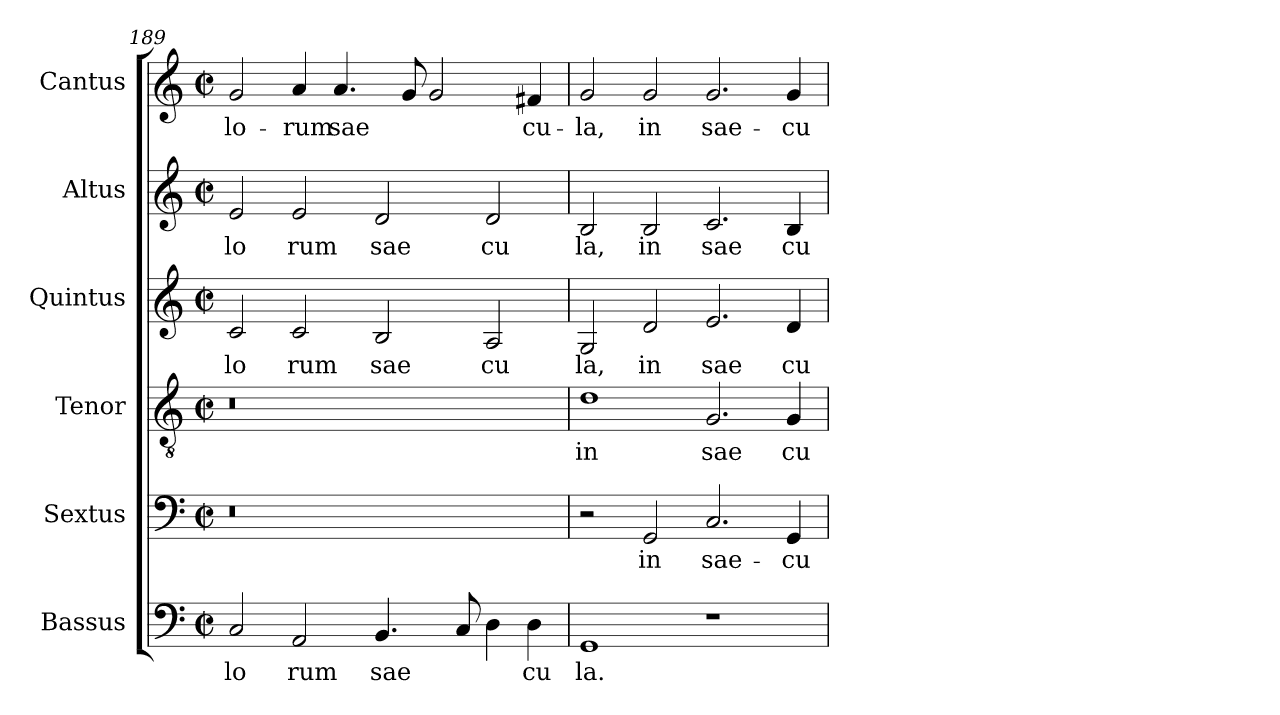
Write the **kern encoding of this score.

**kern	**text	**kern	**text	**kern	**text	**kern	**text	**kern	**text	**kern	**text
*part6	*part6	*part5	*part5	*part4	*part4	*part3	*part3	*part2	*part2	*part1	*part1
*staff6	*staff6	*staff5	*staff5	*staff4	*staff4	*staff3	*staff3	*staff2	*staff2	*staff1	*staff1
*I"Bassus	*	*I"Sextus	*	*I"Tenor	*	*I"Quintus	*	*I"Altus	*	*I"Cantus	*
*I'Bassus	*	*I'Sextus	*	*I'Tenor	*	*I'Quintus	*	*I'Altus	*	*I'Cantus	*
!!LO:LB:g=z
*clefF4	*	*clefF4	*	*clefGv2	*	*clefG2	*	*clefG2	*	*clefG2	*
*k[]	*	*k[]	*	*k[]	*	*k[]	*	*k[]	*	*k[]	*
*C:	*	*C:	*	*C:	*	*C:	*	*C:	*	*C:	*
*M2/2	*	*M2/2	*	*M2/2	*	*M2/2	*	*M2/2	*	*M2/2	*
*met(c|)	*	*met(c|)	*	*met(c|)	*	*met(c|)	*	*met(c|)	*	*met(c|)	*
=189	=189	=189	=189	=189	=189	=189	=189	=189	=189	=189	=189
!	!LO:LY:b:cj	!	!	!	!	!	!LO:LY:b:cj	!	!LO:LY:b:cj	!	!LO:LY:b:cj
2C/	-lo	0r	.	0r	.	2c/	-lo	2e/	lo	2g/	lo-
!	!LO:LY:b:cj	!	!	!	!	!	!LO:LY:b:cj	!	!LO:LY:b:cj	!	!LO:LY:b:cj
2AA/	rum	.	.	.	.	2c/	rum	2e/	rum	4a/	-rum
!	!	!	!	!	!	!	!	!	!	!	!LO:LY:b:cj
.	.	.	.	.	.	.	.	.	.	4.a/	sae-
!	!LO:LY:b:cj	!	!	!	!	!	!LO:LY:b:cj	!	!LO:LY:b:cj	!	!
4.BB/	sae	.	.	.	.	2B/	sae	2d/	sae	.	.
!	!	!	!	!	!	!	!	!	!	!	!LO:LY:b:cj
.	.	.	.	.	.	.	.	.	.	8g/	--
!	!	!	!	!	!	!	!	!	!	!	!LO:LY:b:cj
.	.	.	.	.	.	.	.	.	.	2g/	--
!	!LO:LY:b:cj	!	!	!	!	!	!	!	!	!	!
8C/	.	.	.	.	.	.	.	.	.	.	.
!	!LO:LY:b:cj	!	!	!	!	!	!LO:LY:b:cj	!	!LO:LY:b:cj	!	!
4D\	.	.	.	.	.	2A/	cu	2d/	cu	.	.
!	!LO:LY:b:cj	!	!	!	!	!	!	!	!	!	!LO:LY:b:cj
4D\	cu	.	.	.	.	.	.	.	.	4f#/	-cu-
=190	=190	=190	=190	=190	=190	=190	=190	=190	=190	=190	=190
!	!LO:LY:b:cj	!	!	!	!LO:LY:b:cj	!	!LO:LY:b:cj	!	!LO:LY:b:cj	!	!LO:LY:b:cj
1GG	la.	2r	.	1d	in	2G/	la,	2B/	la,	2g/	-la,
!	!	!	!LO:LY:b:cj	!	!	!	!LO:LY:b:cj	!	!LO:LY:b:cj	!	!LO:LY:b:cj
.	.	2GG/	in	.	.	2d/	in	2B/	in	2g/	in
!	!	!	!LO:LY:b:cj	!	!LO:LY:b:cj	!	!LO:LY:b:cj	!	!LO:LY:b:cj	!	!LO:LY:b:cj
1r	.	2.C/	sae-	2.G/	sae	2.e/	sae	2.c/	sae	2.g/	sae-
!	!	!	!LO:LY:b:cj	!	!LO:LY:b:cj	!	!LO:LY:b:cj	!	!LO:LY:b:cj	!	!LO:LY:b:cj
.	.	4GG/	-cu-	4G/	cu	4d/	cu	4B/	cu	4g/	-cu-
=	=	=	=	=	=	=	=	=	=	=	=
*-	*-	*-	*-	*-	*-	*-	*-	*-	*-	*-	*-
